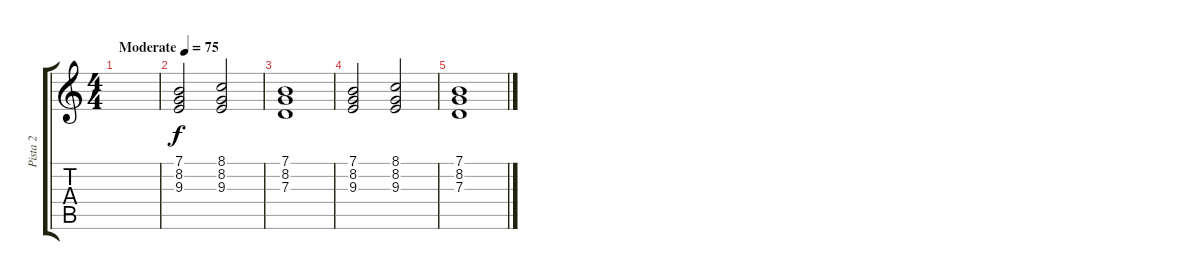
\track ("Pista 2" "Pista 2") {instrument electricpiano1}
\staff {score tabs}
\tuning (E4 B3 G3 D3 A2 E2) {hide}
\ts (4 4)
\tempo (75 "Moderate")
\clef g2
\ks c
|
(7.1 8.2 9.3).2 (8.1 8.2 9.3).2 |
(7.1 8.2 7.3).1 |
(7.1 8.2 9.3).2 (8.1 8.2 9.3).2 |
(7.1 8.2 7.3).1
